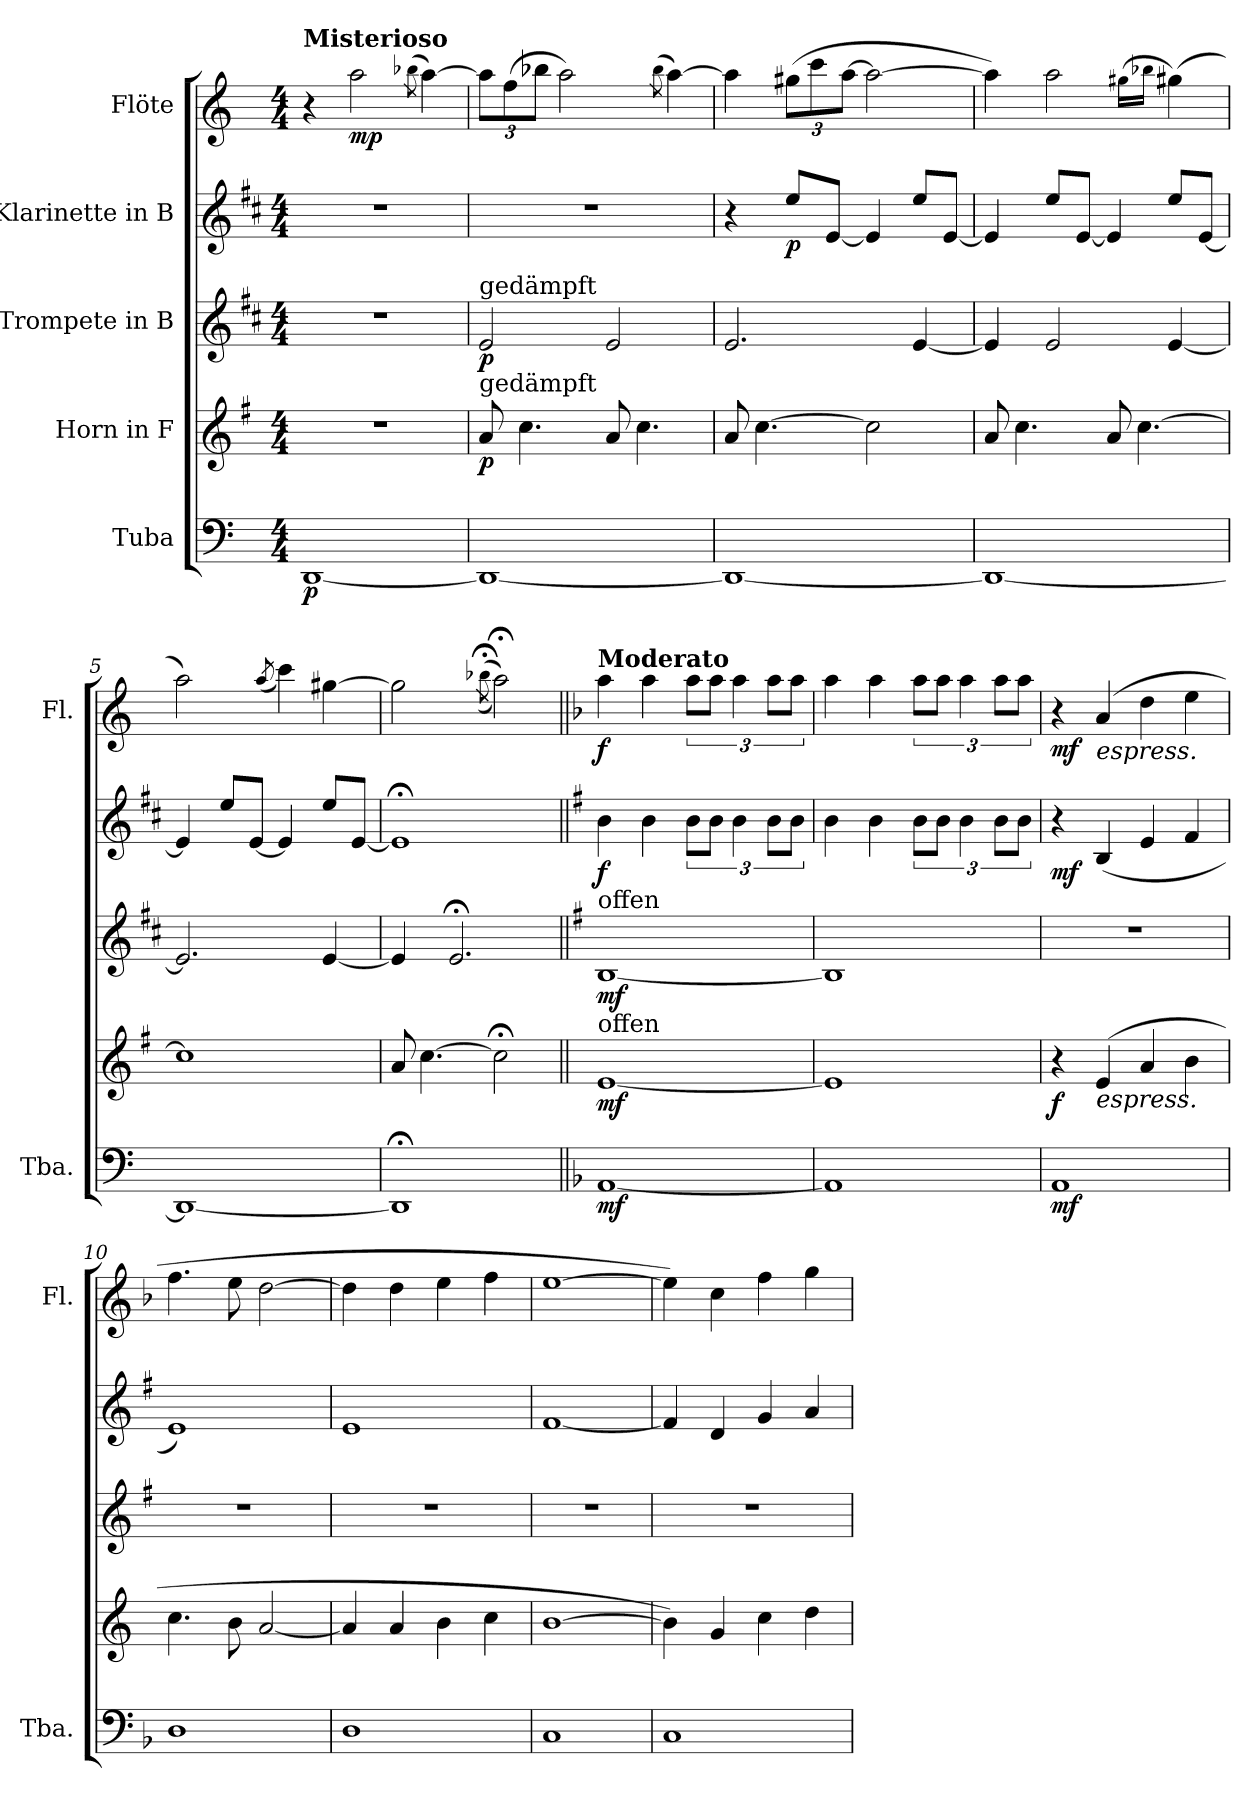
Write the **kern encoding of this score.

**kern	**dynam	**kern	**dynam	**kern	**dynam	**kern	**dynam	**kern	**dynam
*part5	*part5	*part4	*part4	*part3	*part3	*part2	*part2	*part1	*part1
*staff5	*staff5	*staff4	*staff4	*staff3	*staff3	*staff2	*staff2	*staff1	*staff1
*I"Tuba	*	*I"Horn in F	*	*I"Trompete in B	*	*I"Klarinette in B	*	*I"Flöte	*
*I'Tba.	*	*	*	*	*	*	*	*I'Fl.	*
*clefF4	*	*clefG2	*	*clefG2	*	*clefG2	*	*clefG2	*
*	*	*ITrd4c7	*	*ITrd1c2	*	*ITrd1c2	*	*	*
*k[]	*	*k[]	*	*k[]	*	*k[]	*	*k[]	*
*M4/4	*	*M4/4	*	*M4/4	*	*M4/4	*	*M4/4	*
*MM66	*	*MM66	*	*MM66	*	*MM66	*	*MM66	*
=1	=1	=1	=1	=1	=1	=1	=1	=1	=1
!	!	!	!	!	!	!	!	!LO:TX:a:B:t=Misterioso	!
!	!LO:DY:b	!	!	!	!	!	!	!	!
[1DD	p	1r	.	1r	.	1r	.	4r	.
!	!	!	!	!	!	!	!	!	!LO:DY:b
.	.	.	.	.	.	.	.	2aa\	mp
.	.	.	.	.	.	.	.	(>8qbb-X\	.
.	.	.	.	.	.	.	.	[4aa\)	.
=2	=2	=2	=2	=2	=2	=2	=2	=2	=2
*	*	*	*	*	*	*	*	*Xbrackettup	*
!	!	!	!	!LO:TX:a:t=gedämpft	!	!	!	!	!
!	!	!LO:TX:a:t=gedämpft	!	!	!	!	!	!	!
!	!	!	!LO:DY:b	!	!LO:DY:b	!	!	!	!
1DD_	.	8d/	p	2d/	p	1r	.	12aa\L]	.
.	.	.	.	.	.	.	.	(>12ff\	.
.	.	4.f\	.	.	.	.	.	.	.
.	.	.	.	.	.	.	.	12bb-X\J	.
.	.	.	.	.	.	.	.	2aa\)	.
.	.	8d/	.	2d/	.	.	.	.	.
.	.	4.f\	.	.	.	.	.	.	.
.	.	.	.	.	.	.	.	(>8qbb-\	.
.	.	.	.	.	.	.	.	[4aa\)	.
=3	=3	=3	=3	=3	=3	=3	=3	=3	=3
1DD_	.	8d/	.	2.d/	.	4r	.	4aa\]	.
.	.	[4.f\	.	.	.	.	.	.	.
!	!	!	!	!	!	!	!LO:DY:b	!	!
.	.	.	.	.	.	8dd/L	p	(>12gg#X\L	.
.	.	.	.	.	.	.	.	12ccc\	.
.	.	.	.	.	.	[8d/J	.	.	.
.	.	.	.	.	.	.	.	[12aa\J	.
.	.	2f\]	.	.	.	4d/]	.	2aa\_	.
.	.	.	.	[4d/	.	8dd/L	.	.	.
.	.	.	.	.	.	[8d/J	.	.	.
=4	=4	=4	=4	=4	=4	=4	=4	=4	=4
1DD_	.	8d/	.	4d/]	.	4d/]	.	4aa\])	.
.	.	4.f\	.	.	.	.	.	.	.
.	.	.	.	2d/	.	8dd/L	.	2aa\	.
.	.	.	.	.	.	[8d/J	.	.	.
.	.	8d/	.	.	.	4d/]	.	.	.
.	.	[4.f\	.	.	.	.	.	.	.
.	.	.	.	.	.	.	.	(>16qgg#X\LL	.
.	.	.	.	.	.	.	.	16qbb-X\JJ	.
.	.	.	.	[4d/	.	8dd/L	.	(>4gg#\)	.
.	.	.	.	.	.	[8d/J	.	.	.
!!LO:LB:g=z
=5	=5	=5	=5	=5	=5	=5	=5	=5	=5
1DD_	.	1f]	.	2.d/]	.	4d/]	.	2aa\)	.
.	.	.	.	.	.	8dd/L	.	.	.
.	.	.	.	.	.	[8d/J	.	.	.
.	.	.	.	.	.	.	.	(<8qaa/	.
.	.	.	.	.	.	4d/]	.	4ccc\)	.
.	.	.	.	[4d/	.	8dd/L	.	[4gg#X\	.
.	.	.	.	.	.	[8d/J	.	.	.
=6	=6	=6	=6	=6	=6	=6	=6	=6	=6
1DD;<]	.	8d/	.	4d/]	.	1d;<]	.	2gg#\]	.
.	.	[4.f\	.	.	.	.	.	.	.
.	.	.	.	2.d;</	.	.	.	.	.
.	.	.	.	.	.	.	.	(>(>8qbb-X;<\	.
.	.	2f;<\]	.	.	.	.	.	2aa;<\))	.
=7||	=7||	=7||	=7||	=7||	=7||	=7||	=7||	=7||	=7||
*k[b-]	*	*k[b-]	*	*k[b-]	*	*k[b-]	*	*k[b-]	*
*	*	*	*	*	*	*	*	*MM108	*
!	!	!	!	!	!	!	!	!LO:TX:a:B:t=Moderato	!
!	!	!	!	!LO:TX:a:t=offen	!	!	!	!	!
!	!	!LO:TX:a:t=offen	!	!	!	!	!	!	!
!	!LO:DY:b	!	!LO:DY:b	!	!LO:DY:b	!	!LO:DY:b	!	!LO:DY:b
[1AA	mf	[1A	mf	[1A	mf	4a\	f	4aa\	f
.	.	.	.	.	.	4a\	.	4aa\	.
*	*	*	*	*	*	*	*	*brackettup	*
.	.	.	.	.	.	12a\L	.	12aa\L	.
.	.	.	.	.	.	12a\J	.	12aa\J	.
.	.	.	.	.	.	6a\	.	6aa\	.
.	.	.	.	.	.	12a\L	.	12aa\L	.
.	.	.	.	.	.	12a\J	.	12aa\J	.
=8	=8	=8	=8	=8	=8	=8	=8	=8	=8
1AA]	.	1A]	.	1A]	.	4a\	.	4aa\	.
.	.	.	.	.	.	4a\	.	4aa\	.
.	.	.	.	.	.	12a\L	.	12aa\L	.
.	.	.	.	.	.	12a\J	.	12aa\J	.
.	.	.	.	.	.	6a\	.	6aa\	.
.	.	.	.	.	.	12a\L	.	12aa\L	.
.	.	.	.	.	.	12a\J	.	12aa\J	.
=9	=9	=9	=9	=9	=9	=9	=9	=9	=9
!	!LO:DY:b	!	!LO:DY:b	!	!	!	!LO:DY:b	!	!LO:DY:b
1AA	mf	4r	f	1r	.	4r	mf	4r	mf
!	!	!	!	!	!	!	!	!LO:TX:b:i:t=espress.	!
!	!	!LO:TX:b:i:t=espress.	!	!	!	!	!	!	!
.	.	(>4A/	.	.	.	(<4A/	.	(>4a/	.
.	.	4d/	.	.	.	4d/	.	4dd\	.
.	.	4e\	.	.	.	4e/	.	4ee\	.
=10	=10	=10	=10	=10	=10	=10	=10	=10	=10
1D	.	4.f\	.	1r	.	1d)	.	4.ff\	.
.	.	8e\	.	.	.	.	.	8ee\	.
.	.	[2d/	.	.	.	.	.	[2dd\	.
!!LO:PB:g=z
=11	=11	=11	=11	=11	=11	=11	=11	=11	=11
1D	.	4d/]	.	1r	.	1d	.	4dd\]	.
.	.	4d/	.	.	.	.	.	4dd\	.
.	.	4e\	.	.	.	.	.	4ee\	.
.	.	4f\	.	.	.	.	.	4ff\	.
=12	=12	=12	=12	=12	=12	=12	=12	=12	=12
1C	.	[1e	.	1r	.	[1e	.	[1ee	.
=13	=13	=13	=13	=13	=13	=13	=13	=13	=13
1C	.	4e\])	.	1r	.	4e/]	.	4ee\])	.
.	.	4c/	.	.	.	4c/	.	4cc\	.
.	.	4f\	.	.	.	4f/	.	4ff\	.
.	.	4g\	.	.	.	4g/	.	4gg\	.
=	=	=	=	=	=	=	=	=	=
*-	*-	*-	*-	*-	*-	*-	*-	*-	*-
